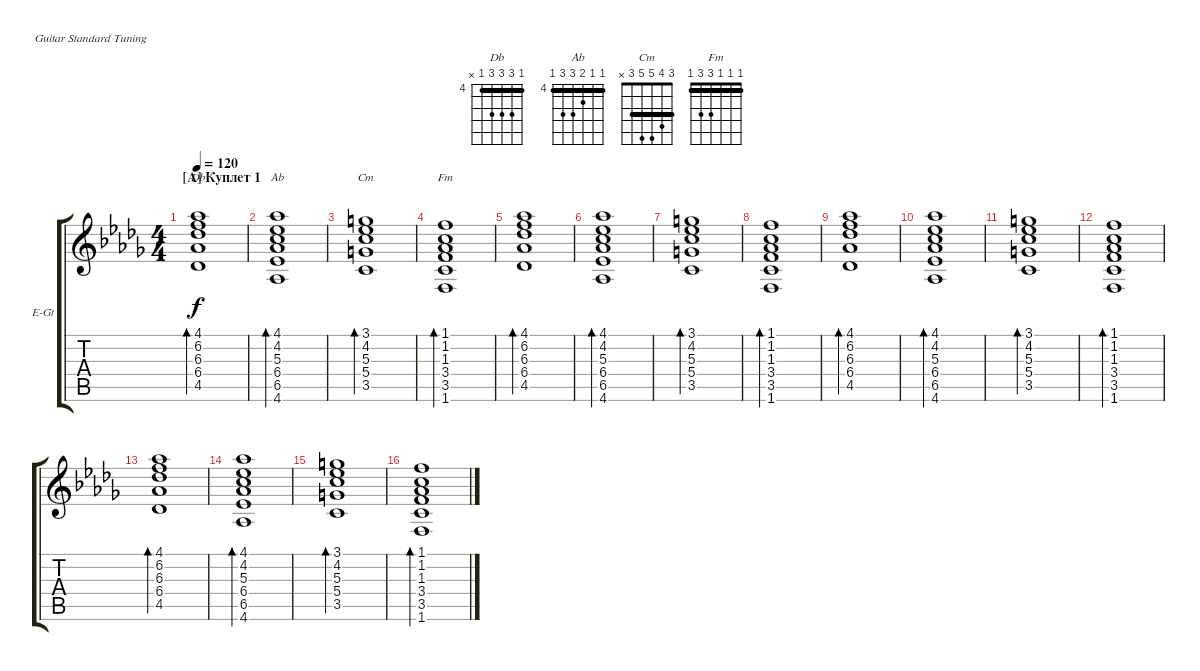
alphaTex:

\defaultSystemsLayout 4
\bracketExtendMode groupsimilarinstruments
\firstSystemTrackNameOrientation horizontal
\otherSystemsTrackNameOrientation horizontal
\track ("Гитара 1" "E-Gt") {instrument electricguitarclean}
\staff {score tabs}
\tuning (E4 B3 G3 D3 A2 E2)
\chord ("Db" 4 6 6 6 4 x) {firstfret 4 barre 4}
\chord ("Ab" 4 4 5 6 6 4) {firstfret 4 barre (4 4)}
\chord ("Cm" 3 4 5 5 3 x) {barre 3}
\chord ("Fm" 1 1 1 3 3 1) {barre (1 1 1)}
\ts (4 4)
\section ("A" "Куплет 1")
\tempo 120
\clef g2
\scale
0.72807
\ks db
(4.1 6.4 6.3 4.5 6.2).1{bd 237 ch "Db" dy f instrument electricguitarclean} |
\scale
0.27193 (6.5 6.4 5.3 4.2 4.1 4.6).1{bd 234 ch "Ab"} |
(3.1 4.2 5.4 5.3 3.5).1{bd 231 ch "Cm"} |
(1.1 1.2 1.3 3.4 3.5 1.6).1{bd 237 ch "Fm"} |
(4.1 6.4 6.3 4.5 6.2).1{bd 237} |
(6.5 6.4 5.3 4.2 4.1 4.6).1{bd 234} |
(3.1 4.2 5.4 5.3 3.5).1{bd 231} |
(1.1 1.2 1.3 3.4 3.5 1.6).1{bd 237} |
(4.1 6.4 6.3 4.5 6.2).1{bd 237} |
(6.5 6.4 5.3 4.2 4.1 4.6).1{bd 234} |
(3.1 4.2 5.4 5.3 3.5).1{bd 231} |
(1.1 1.2 1.3 3.4 3.5 1.6).1{bd 237} |
(4.1 6.4 6.3 4.5 6.2).1{bd 237} |
(6.5 6.4 5.3 4.2 4.1 4.6).1{bd 234} |
(3.1 4.2 5.4 5.3 3.5).1{bd 231} |
(1.1 1.2 1.3 3.4 3.5 1.6).1{bd 237}
